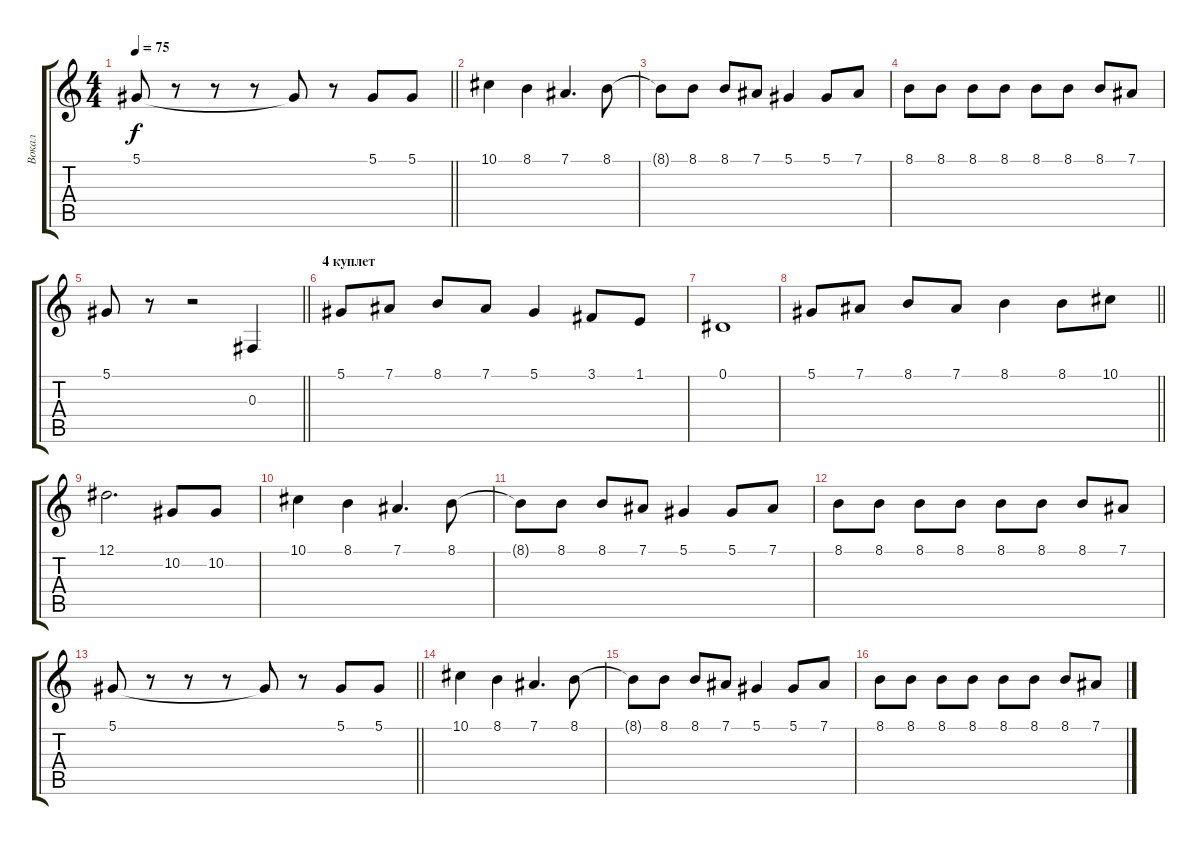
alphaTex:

\track ("Вокал" "Вокал") {mute instrument lead1square}
\staff {score tabs}
\tuning (Eb4 Bb3 Gb3 Db3 Ab2 Eb2) {hide}
\ts (4 4)
\tempo 75
\clef g2
\barLineRight lightlight
\ks c
5.1.8{dy f} r.8 r.8 r.8 5.1{t}.8 r.8 5.1.8 5.1.8 |
10.1.4 8.1.4 7.1.4{d} 8.1.8 |
8.1{t}.8 8.1.8 8.1.8 7.1.8 5.1.4 5.1.8 7.1.8 |
8.1.8 8.1.8 8.1.8 8.1.8 8.1.8 8.1.8 8.1.8 7.1.8 |
\barLineRight lightlight
5.1.8 r.8 r.2 0.3.4 |
\section ("" "4 куплет")
5.1.8 7.1.8 8.1.8 7.1.8 5.1.4 3.1.8 1.1.8 |
0.1.1 |
\barLineRight lightlight
5.1.8 7.1.8 8.1.8 7.1.8 8.1.4 8.1.8 10.1.8 |
12.1.2{d} 10.2.8 10.2.8 |
10.1.4 8.1.4 7.1.4{d} 8.1.8 |
8.1{t}.8 8.1.8 8.1.8 7.1.8 5.1.4 5.1.8 7.1.8 |
8.1.8 8.1.8 8.1.8 8.1.8 8.1.8 8.1.8 8.1.8 7.1.8 |
\barLineRight lightlight
5.1.8 r.8 r.8 r.8 5.1{t}.8 r.8 5.1.8 5.1.8 |
10.1.4 8.1.4 7.1.4{d} 8.1.8 |
8.1{t}.8 8.1.8 8.1.8 7.1.8 5.1.4 5.1.8 7.1.8 |
8.1.8 8.1.8 8.1.8 8.1.8 8.1.8 8.1.8 8.1.8 7.1.8
